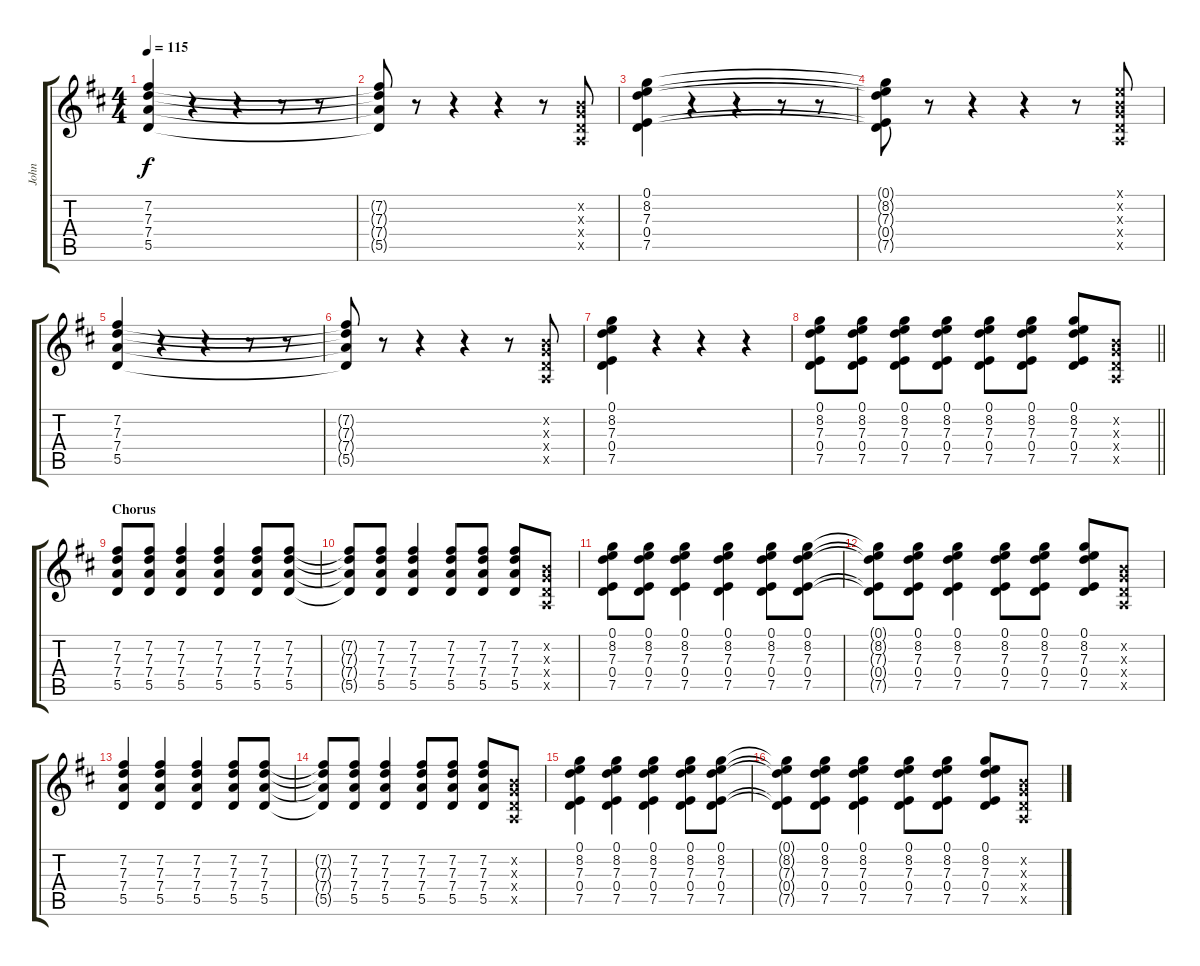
\track ("John " "John ") {instrument electricguitarclean}
\staff {score tabs}
\tuning (E4 B3 G3 D3 A2 E2) {hide}
\ts (4 4)
\tempo 115
\clef g2
\ks d
(7.2 7.3 7.4 5.5).4{dy f} r.4 r.4 r.8 r.8 |
(7.2{t} 7.3{t} 7.4{t} 5.5{t}).8 r.8 r.4 r.4 r.8 (0.2{x} 0.3{x} 0.4{x} 0.5{x}).8 |
(0.1 8.2 7.3 0.4 7.5).4 r.4 r.4 r.8 r.8 |
(0.1{t} 8.2{t} 7.3{t} 0.4{t} 7.5{t}).8 r.8 r.4 r.4 r.8 (0.1{x} 0.2{x} 0.3{x} 0.4{x} 0.5{x}).8 |
(7.2 7.3 7.4 5.5).4 r.4 r.4 r.8 r.8 |
(7.2{t} 7.3{t} 7.4{t} 5.5{t}).8 r.8 r.4 r.4 r.8 (0.2{x} 0.3{x} 0.4{x} 0.5{x}).8 |
(0.1 8.2 7.3 0.4 7.5).4 r.4 r.4 r.4 |
\barLineRight lightlight
(0.1 8.2 7.3 0.4 7.5).8 (0.1 8.2 7.3 0.4 7.5).8 (0.1 8.2 7.3 0.4 7.5).8 (0.1 8.2 7.3 0.4 7.5).8 (0.1 8.2 7.3 0.4 7.5).8 (0.1 8.2 7.3 0.4 7.5).8 (0.1 8.2 7.3 0.4 7.5).8 (0.2{x} 0.3{x} 0.4{x} 0.5{x}).8 |
\section ("" "Chorus")
(7.2 7.3 7.4 5.5).8 (7.2 7.3 7.4 5.5).8 (7.2 7.3 7.4 5.5).4 (7.2 7.3 7.4 5.5).4 (7.2 7.3 7.4 5.5).8 (7.2 7.3 7.4 5.5).8 |
(7.2{t} 7.3{t} 7.4{t} 5.5{t}).8 (7.2 7.3 7.4 5.5).8 (7.2 7.3 7.4 5.5).4 (7.2 7.3 7.4 5.5).8 (7.2 7.3 7.4 5.5).8 (7.2 7.3 7.4 5.5).8 (0.2{x} 0.3{x} 0.4{x} 0.5{x}).8 |
(0.1 8.2 7.3 0.4 7.5).8 (0.1 8.2 7.3 0.4 7.5).8 (0.1 8.2 7.3 0.4 7.5).4 (0.1 8.2 7.3 0.4 7.5).4 (0.1 8.2 7.3 0.4 7.5).8 (0.1 8.2 7.3 0.4 7.5).8 |
(0.1{t} 8.2{t} 7.3{t} 0.4{t} 7.5{t}).8 (0.1 8.2 7.3 0.4 7.5).8 (0.1 8.2 7.3 0.4 7.5).4 (0.1 8.2 7.3 0.4 7.5).8 (0.1 8.2 7.3 0.4 7.5).8 (0.1 8.2 7.3 0.4 7.5).8 (0.2{x} 0.3{x} 0.4{x} 0.5{x}).8 |
(7.2 7.3 7.4 5.5).4 (7.2 7.3 7.4 5.5).4 (7.2 7.3 7.4 5.5).4 (7.2 7.3 7.4 5.5).8 (7.2 7.3 7.4 5.5).8 |
(7.2{t} 7.3{t} 7.4{t} 5.5{t}).8 (7.2 7.3 7.4 5.5).8 (7.2 7.3 7.4 5.5).4 (7.2 7.3 7.4 5.5).8 (7.2 7.3 7.4 5.5).8 (7.2 7.3 7.4 5.5).8 (0.2{x} 0.3{x} 0.4{x} 0.5{x}).8 |
(0.1 8.2 7.3 0.4 7.5).4 (0.1 8.2 7.3 0.4 7.5).4 (0.1 8.2 7.3 0.4 7.5).4 (0.1 8.2 7.3 0.4 7.5).8 (0.1 8.2 7.3 0.4 7.5).8 |
(0.1{t} 8.2{t} 7.3{t} 0.4{t} 7.5{t}).8 (0.1 8.2 7.3 0.4 7.5).8 (0.1 8.2 7.3 0.4 7.5).4 (0.1 8.2 7.3 0.4 7.5).8 (0.1 8.2 7.3 0.4 7.5).8 (0.1 8.2 7.3 0.4 7.5).8 (0.2{x} 0.3{x} 0.4{x} 0.5{x}).8
